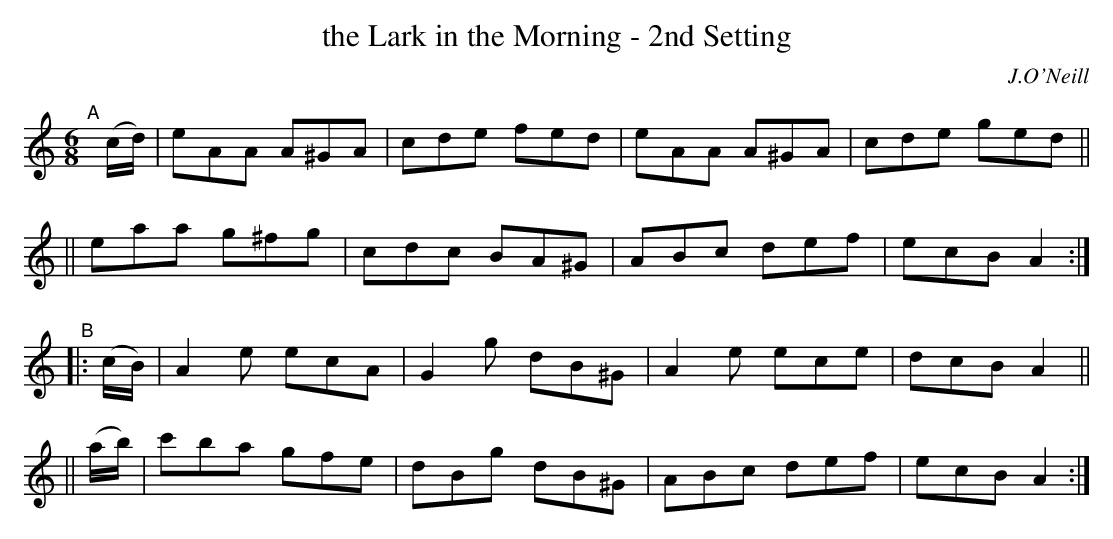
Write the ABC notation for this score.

X:1
T: the Lark in the Morning - 2nd Setting
O: J.O'Neill
M: 6/8
L: 1/8
K: Am
"^A"[|] (c/d/) \
|  eAA A^GA | cde fed  | eAA A^GA | cde ged ||
|| eaa g^fg | cdc BA^G | ABc def  | ecB A2 :|
"^B"\
|: (c/B/) |  A2e ecA | G2g dB^G | A2e ece | dcB A2 ||
|| (a/b/) | c'ba gfe | dBg dB^G | ABc def | ecB A2 :|
